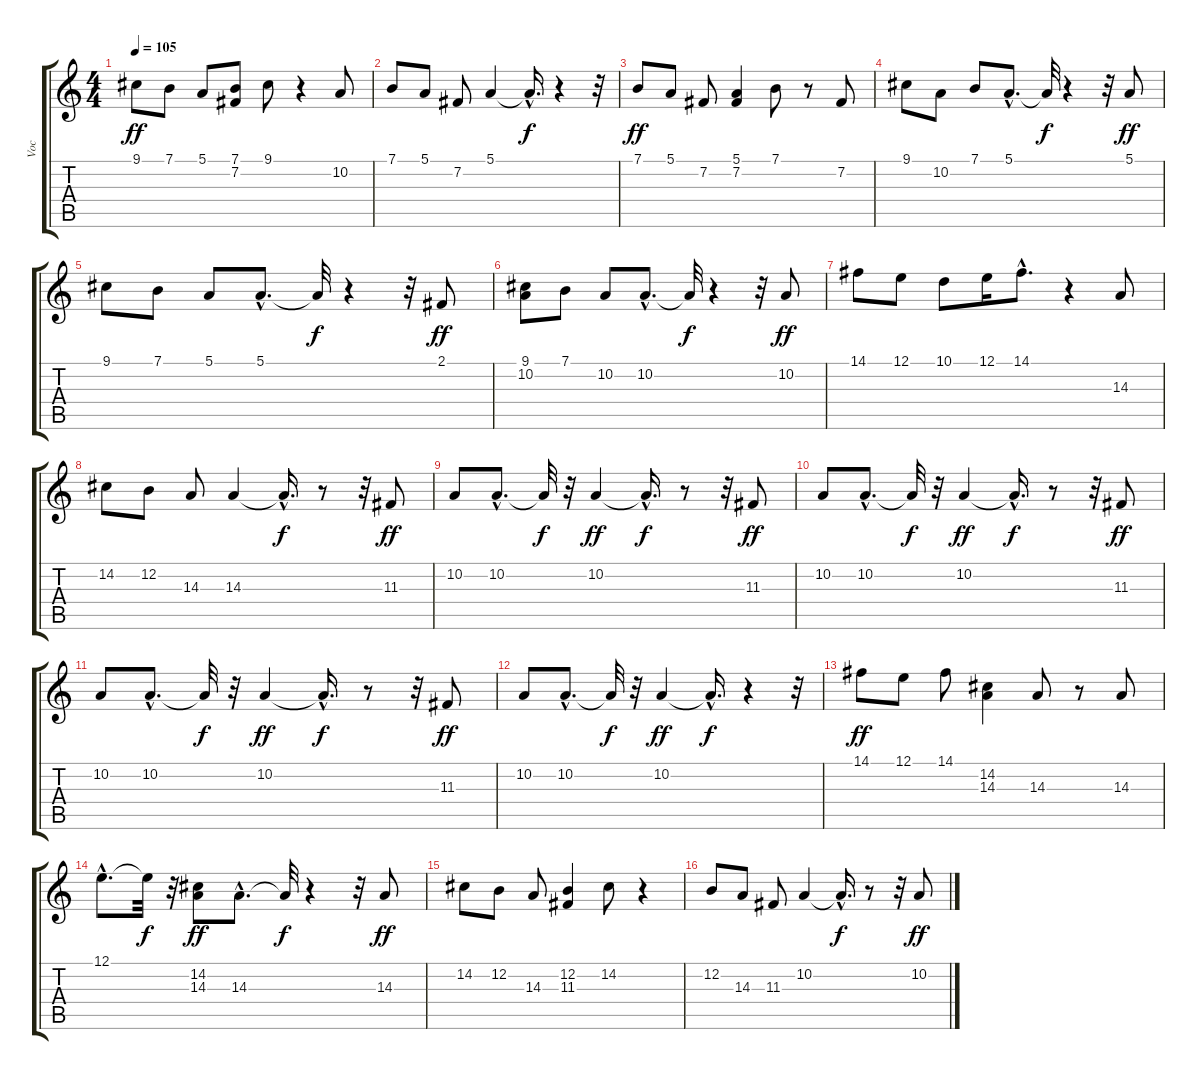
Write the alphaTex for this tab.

\track ("Voc" "Voc") {instrument trumpet}
\staff {score tabs}
\tuning (E4 B3 G3 D3 A2 E2) {hide}
\ts (4 4)
\tempo 105
\clef g2
\ks c
9.1.8{dy ff} 7.1.8 5.1.8 (7.1 7.2).8 9.1.8 r.4 10.2.8 |
7.1.8 5.1.8 7.2.8 5.1.4 5.1{hac t}.16{d dy f} r.4 r.32 |
7.1.8{dy ff} 5.1.8 7.2.8 (5.1 7.2).4 7.1.8 r.8 7.2.8 |
9.1.8 10.2.8 7.1.8 5.1{hac}.8{d} 5.1{t}.32{dy f} r.4 r.32 5.1.8{dy ff} |
9.1.8 7.1.8 5.1.8 5.1{hac}.8{d} 5.1{t}.32{dy f} r.4 r.32 2.1.8{dy ff} |
(9.1 10.2).8 7.1.8 10.2.8 10.2{hac}.8{d} 10.2{t}.32{dy f} r.4 r.32 10.2.8{dy ff} |
14.1.8 12.1.8 10.1.8 12.1.16 14.1{hac}.8{d} r.4 14.3.8 |
14.2.8 12.2.8 14.3.8 14.3.4 14.3{hac t}.16{d dy f} r.8 r.32 11.3.8{dy ff} |
10.2.8 10.2{hac}.8{d} 10.2{t}.32{dy f} r.32 10.2.4{dy ff} 10.2{hac t}.16{d dy f} r.8 r.32 11.3.8{dy ff} |
10.2.8 10.2{hac}.8{d} 10.2{t}.32{dy f} r.32 10.2.4{dy ff} 10.2{hac t}.16{d dy f} r.8 r.32 11.3.8{dy ff} |
10.2.8 10.2{hac}.8{d} 10.2{t}.32{dy f} r.32 10.2.4{dy ff} 10.2{hac t}.16{d dy f} r.8 r.32 11.3.8{dy ff} |
10.2.8 10.2{hac}.8{d} 10.2{t}.32{dy f} r.32 10.2.4{dy ff} 10.2{hac t}.16{d dy f} r.4 r.32 |
14.1.8{dy ff} 12.1.8 14.1.8 (14.2 14.3).4 14.3.8 r.8 14.3.8 |
12.1{hac}.8{d} 12.1{t}.32{dy f} r.32 (14.2 14.3).8{dy ff} 14.3{hac}.8{d} 14.3{t}.32{dy f} r.4 r.32 14.3.8{dy ff} |
14.2.8 12.2.8 14.3.8 (12.2 11.3).4 14.2.8 r.4 |
12.2.8 14.3.8 11.3.8 10.2.4 10.2{hac t}.16{d dy f} r.8 r.32 10.2.8{dy ff}
